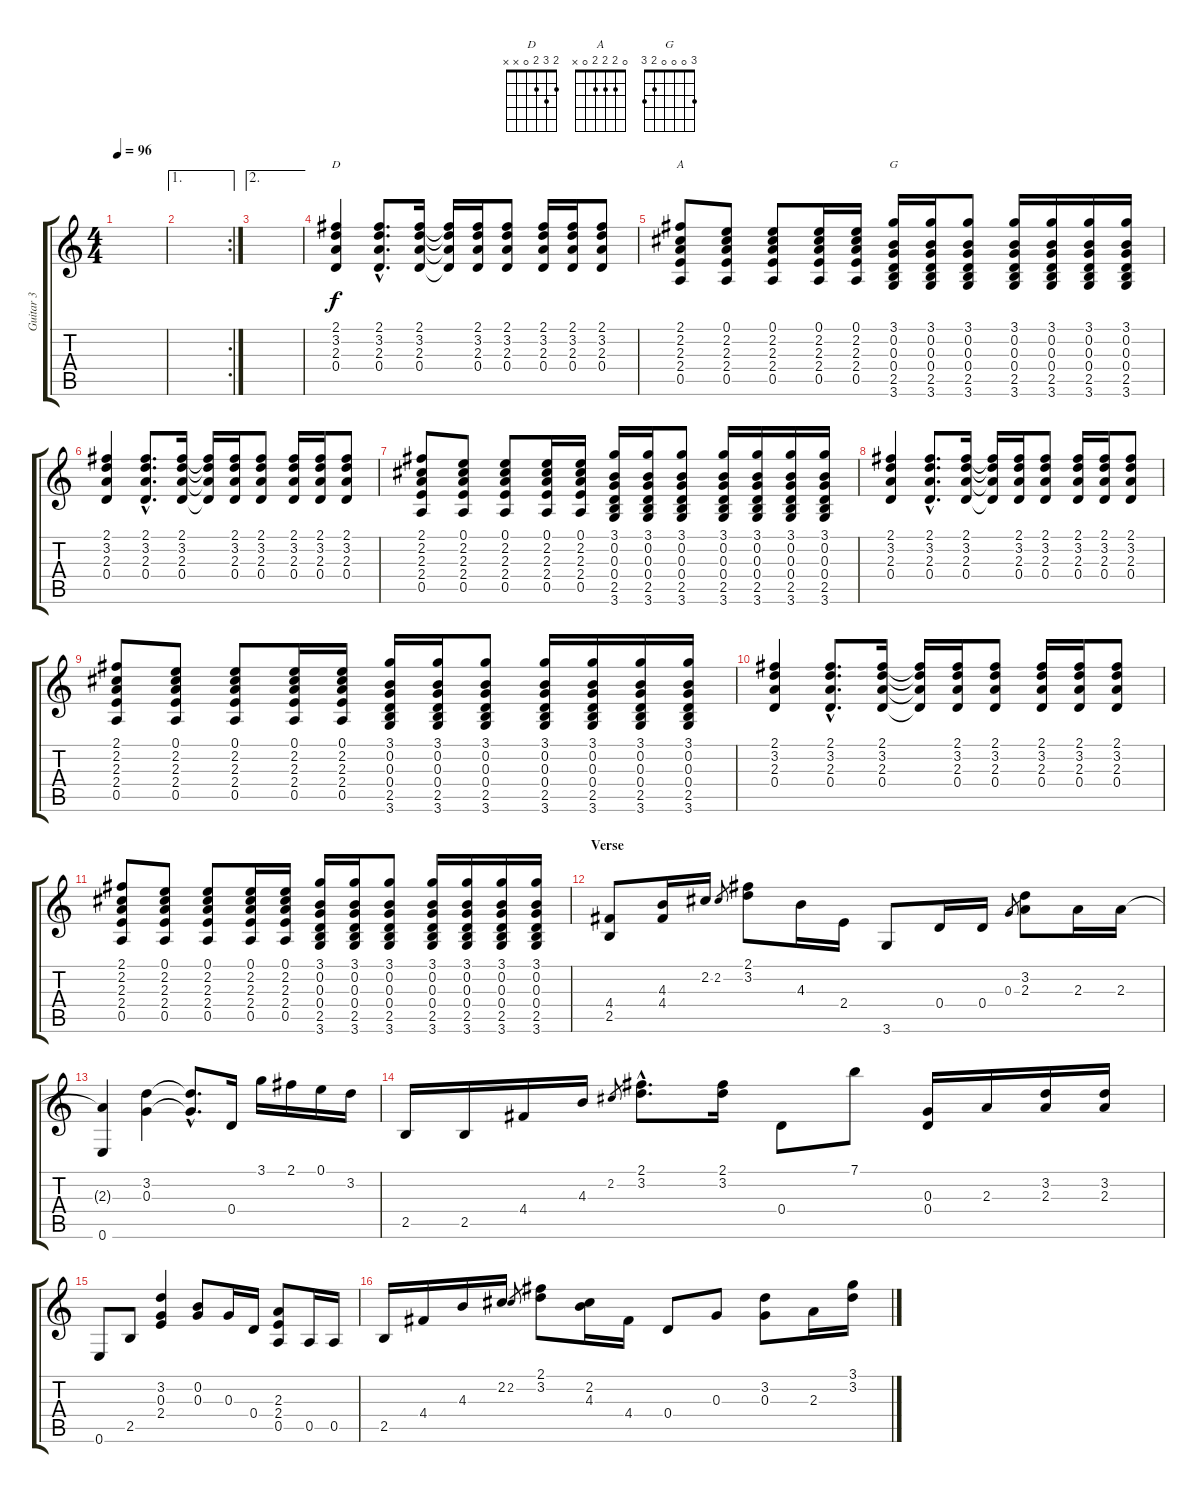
\track ("Guitar 3" "Guitar 3") {instrument acousticguitarnylon}
\staff {score tabs}
\tuning (E4 B3 G3 D3 A2 E2) {hide}
\chord ("D" 2 3 2 0 x x)
\chord ("A" 0 2 2 2 0 x)
\chord ("G" 3 0 0 0 2 3)
\ts (4 4)
\tempo 96
\clef g2
\ks c
|
\ae 1
\rc 2
|
\ae 2
|
(2.1 3.2 2.3 0.4).4{ch "D"} (2.1{hac} 3.2{hac} 2.3{hac} 0.4{hac}).8{d} (2.1 3.2 2.3 0.4).16 (2.1{t} 3.2{t} 2.3{t} 0.4{t}).16 (2.1 3.2 2.3 0.4).16 (2.1 3.2 2.3 0.4).8 (2.1 3.2 2.3 0.4).16 (2.1 3.2 2.3 0.4).16 (2.1 3.2 2.3 0.4).8 |
(2.1 2.2 2.3 2.4 0.5).8{ch "A"} (0.1 2.2 2.3 2.4 0.5).8 (0.1 2.2 2.3 2.4 0.5).8 (0.1 2.2 2.3 2.4 0.5).16 (0.1 2.2 2.3 2.4 0.5).16 (3.1 0.2 0.3 0.4 2.5 3.6).16{ch "G"} (3.1 0.2 0.3 0.4 2.5 3.6).16 (3.1 0.2 0.3 0.4 2.5 3.6).8 (3.1 0.2 0.3 0.4 2.5 3.6).16 (3.1 0.2 0.3 0.4 2.5 3.6).16 (3.1 0.2 0.3 0.4 2.5 3.6).16 (3.1 0.2 0.3 0.4 2.5 3.6).16 |
(2.1 3.2 2.3 0.4).4 (2.1{hac} 3.2{hac} 2.3{hac} 0.4{hac}).8{d} (2.1 3.2 2.3 0.4).16 (2.1{t} 3.2{t} 2.3{t} 0.4{t}).16 (2.1 3.2 2.3 0.4).16 (2.1 3.2 2.3 0.4).8 (2.1 3.2 2.3 0.4).16 (2.1 3.2 2.3 0.4).16 (2.1 3.2 2.3 0.4).8 |
(2.1 2.2 2.3 2.4 0.5).8 (0.1 2.2 2.3 2.4 0.5).8 (0.1 2.2 2.3 2.4 0.5).8 (0.1 2.2 2.3 2.4 0.5).16 (0.1 2.2 2.3 2.4 0.5).16 (3.1 0.2 0.3 0.4 2.5 3.6).16 (3.1 0.2 0.3 0.4 2.5 3.6).16 (3.1 0.2 0.3 0.4 2.5 3.6).8 (3.1 0.2 0.3 0.4 2.5 3.6).16 (3.1 0.2 0.3 0.4 2.5 3.6).16 (3.1 0.2 0.3 0.4 2.5 3.6).16 (3.1 0.2 0.3 0.4 2.5 3.6).16 |
(2.1 3.2 2.3 0.4).4 (2.1{hac} 3.2{hac} 2.3{hac} 0.4{hac}).8{d} (2.1 3.2 2.3 0.4).16 (2.1{t} 3.2{t} 2.3{t} 0.4{t}).16 (2.1 3.2 2.3 0.4).16 (2.1 3.2 2.3 0.4).8 (2.1 3.2 2.3 0.4).16 (2.1 3.2 2.3 0.4).16 (2.1 3.2 2.3 0.4).8 |
(2.1 2.2 2.3 2.4 0.5).8 (0.1 2.2 2.3 2.4 0.5).8 (0.1 2.2 2.3 2.4 0.5).8 (0.1 2.2 2.3 2.4 0.5).16 (0.1 2.2 2.3 2.4 0.5).16 (3.1 0.2 0.3 0.4 2.5 3.6).16 (3.1 0.2 0.3 0.4 2.5 3.6).16 (3.1 0.2 0.3 0.4 2.5 3.6).8 (3.1 0.2 0.3 0.4 2.5 3.6).16 (3.1 0.2 0.3 0.4 2.5 3.6).16 (3.1 0.2 0.3 0.4 2.5 3.6).16 (3.1 0.2 0.3 0.4 2.5 3.6).16 |
(2.1 3.2 2.3 0.4).4 (2.1{hac} 3.2{hac} 2.3{hac} 0.4{hac}).8{d} (2.1 3.2 2.3 0.4).16 (2.1{t} 3.2{t} 2.3{t} 0.4{t}).16 (2.1 3.2 2.3 0.4).16 (2.1 3.2 2.3 0.4).8 (2.1 3.2 2.3 0.4).16 (2.1 3.2 2.3 0.4).16 (2.1 3.2 2.3 0.4).8 |
(2.1 2.2 2.3 2.4 0.5).8 (0.1 2.2 2.3 2.4 0.5).8 (0.1 2.2 2.3 2.4 0.5).8 (0.1 2.2 2.3 2.4 0.5).16 (0.1 2.2 2.3 2.4 0.5).16 (3.1 0.2 0.3 0.4 2.5 3.6).16 (3.1 0.2 0.3 0.4 2.5 3.6).16 (3.1 0.2 0.3 0.4 2.5 3.6).8 (3.1 0.2 0.3 0.4 2.5 3.6).16 (3.1 0.2 0.3 0.4 2.5 3.6).16 (3.1 0.2 0.3 0.4 2.5 3.6).16 (3.1 0.2 0.3 0.4 2.5 3.6).16 |
\section ("" "Verse")
(4.4 2.5).8 (4.3 4.4).16 2.2.16 2.2.8{gr} (2.1 3.2).8 4.3.16 2.4.16 3.6.8 0.4.16 0.4.16 0.3.8{gr} (3.2 2.3).8 2.3.16 2.3.16 |
(2.3{t} 0.6).4 (3.2 0.3).4 (3.2{hac t} 0.3{hac t}).8{d} 0.4.16 3.1.16 2.1.16 0.1.16 3.2.16 |
2.5.16 2.5.16 4.4.16 4.3.16 2.2.8{gr} (2.1{hac} 3.2{hac}).8{d} (2.1 3.2).16 0.4.8 7.1.8 (0.3 0.4).16 2.3.16 (3.2 2.3).16 (3.2 2.3).16 |
0.6.8 2.5.8 (3.2 0.3 2.4).4 (0.2 0.3).8 0.3.16 0.4.16 (2.3 2.4 0.5).8 0.5.16 0.5.16 |
2.5.16 4.4.16 4.3.16 2.2.16 2.2.8{gr} (2.1 3.2).8 (2.2 4.3).16 4.4.16 0.4.8 0.3.8 (3.2 0.3).8 2.3.16 (3.1 3.2).16
